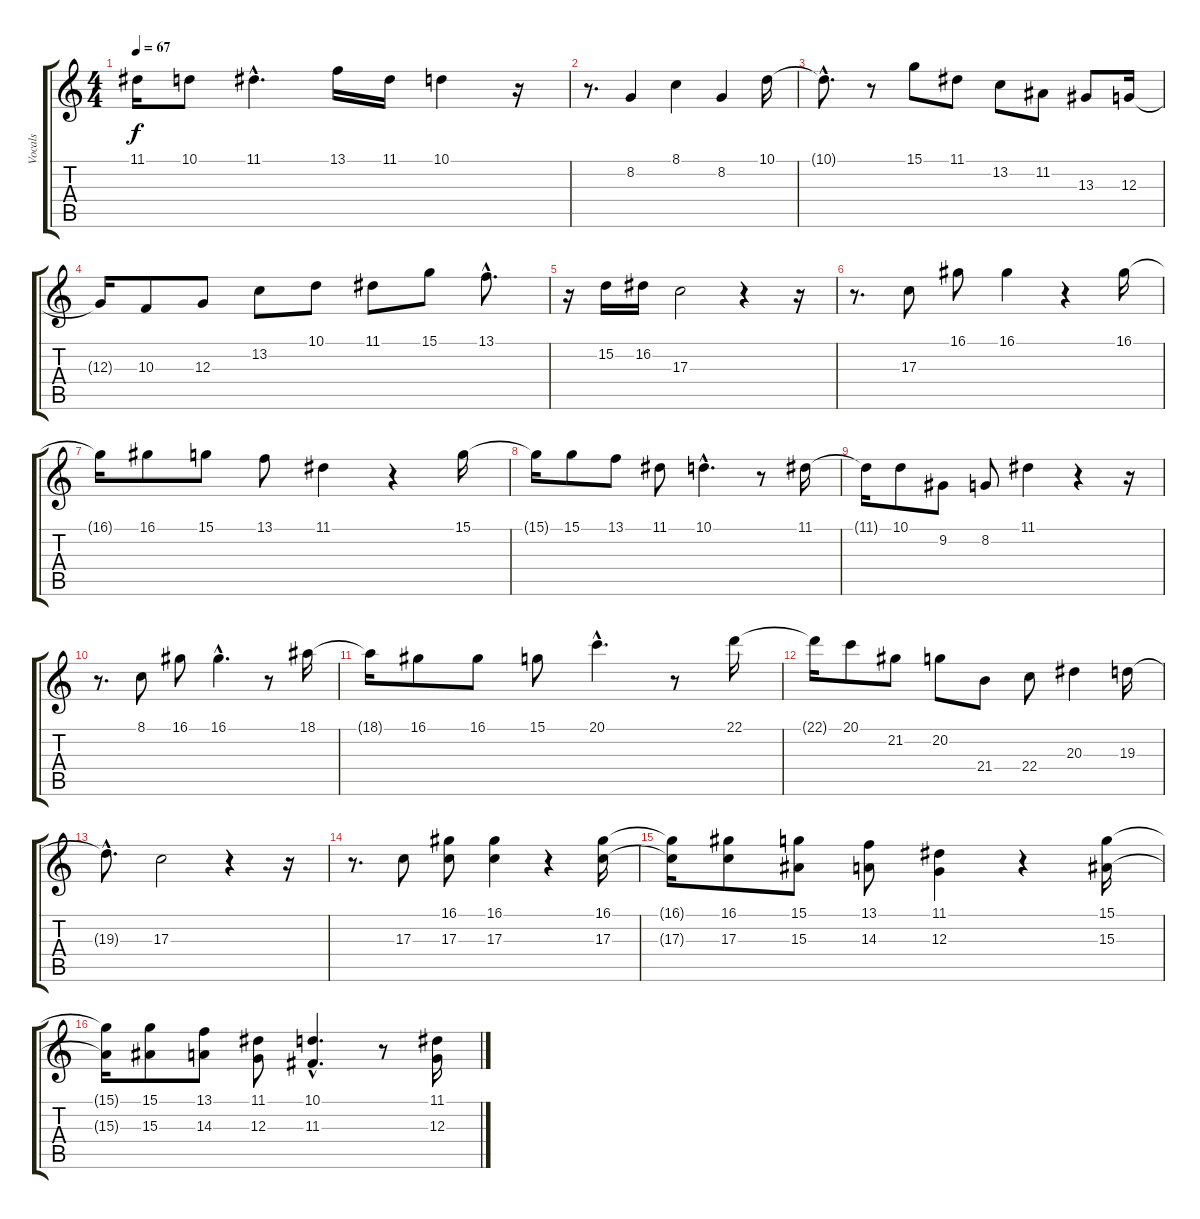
\track ("Vocals" "Vocals") {instrument stringensemble1}
\staff {score tabs}
\tuning (E4 B3 G3 D3 A2 E2) {hide}
\ts (4 4)
\tempo 67
\clef g2
\ks c
11.1{t}.16{dy f} 10.1.8 11.1{hac}.4{d} 13.1.16 11.1.16 10.1.4 r.16 |
r.8{d} 8.2.4 8.1.4 8.2.4 10.1.16 |
10.1{hac t}.8{d} r.8 15.1.8 11.1.8 13.2.8 11.2.8 13.3.8 12.3.16 |
12.3{t}.16 10.3.8 12.3.8 13.2.8 10.1.8 11.1.8 15.1.8 13.1{hac}.8{d} |
r.16 15.2.16 16.2.16 17.3.2 r.4 r.16 |
r.8{d} 17.3.8 16.1.8 16.1.4 r.4 16.1.16 |
16.1{t}.16 16.1.8 15.1.8 13.1.8 11.1.4 r.4 15.1.16 |
15.1{t}.16 15.1.8 13.1.8 11.1.8 10.1{hac}.4{d} r.8 11.1.16 |
11.1{t}.16 10.1.8 9.2.8 8.2.8 11.1.4 r.4 r.16 |
r.8{d} 8.1.8 16.1.8 16.1{hac}.4{d} r.8 18.1.16 |
18.1{t}.16 16.1.8 16.1.8 15.1.8 20.1{hac}.4{d} r.8 22.1.16 |
22.1{t}.16 20.1.8 21.2.8 20.2.8 21.4.8 22.4.8 20.3.4 19.3.16 |
19.3{hac t}.8{d} 17.3.2 r.4 r.16 |
r.8{d} 17.3.8 (16.1 17.3).8 (16.1 17.3).4 r.4 (16.1 17.3).16 |
(16.1{t} 17.3{t}).16 (16.1 17.3).8 (15.1 15.3).8 (13.1 14.3).8 (11.1 12.3).4 r.4 (15.1 15.3).16 |
(15.1{t} 15.3{t}).16 (15.1 15.3).8 (13.1 14.3).8 (11.1 12.3).8 (10.1{hac} 11.3{hac}).4{d} r.8 (11.1 12.3).16
